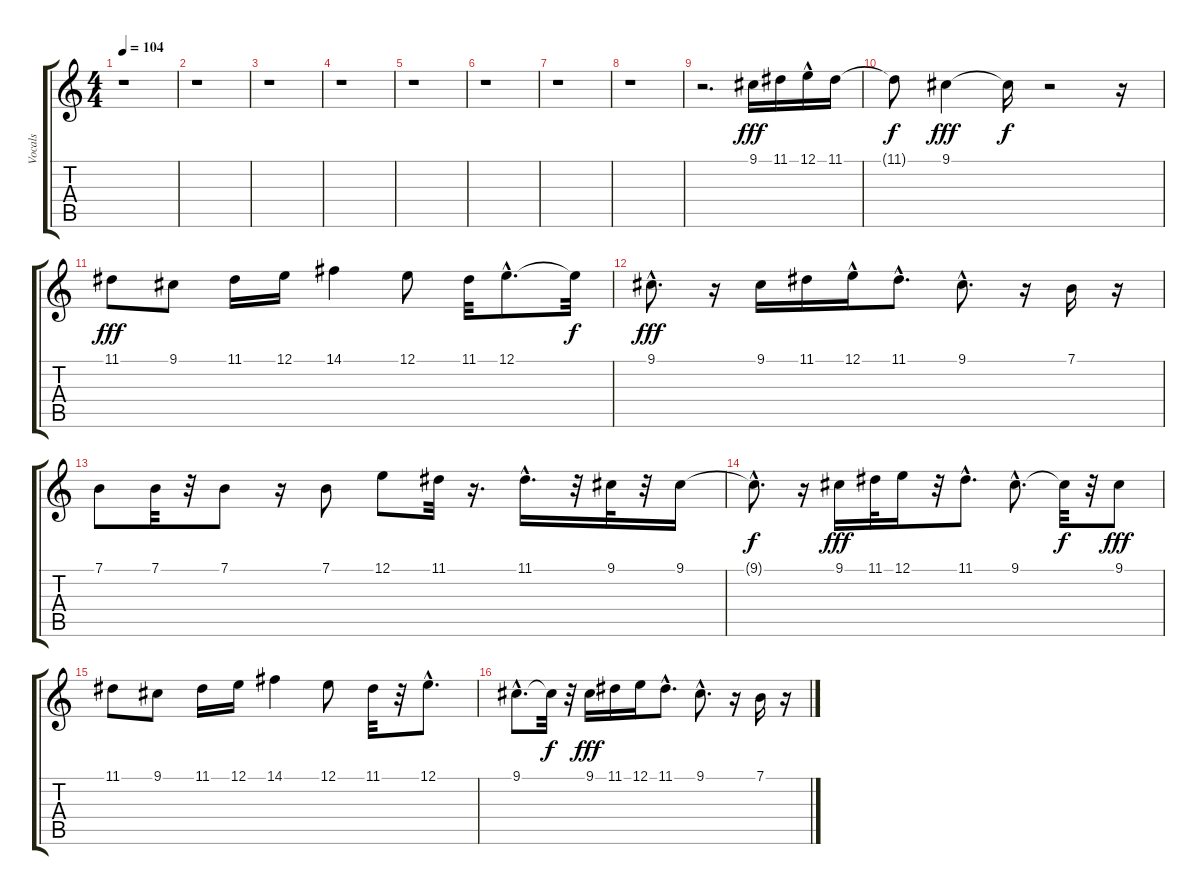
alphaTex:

\track ("Vocals" "Vocals") {instrument honkytonkpiano}
\staff {score tabs}
\tuning (E4 B3 G3 D3 A2 E2) {hide}
\ts (4 4)
\tempo 104
\clef g2
\ks c
r.1{dy f} |
r.1 |
r.1 |
r.1 |
r.1 |
r.1 |
r.1 |
r.1 |
r.2{d} 9.1.16{dy fff} 11.1.16 12.1{hac}.16 11.1.16 |
11.1{t}.8{dy f} 9.1.4{dy fff} 9.1{t}.16{dy f} r.2 r.16 |
11.1.8{dy fff} 9.1.8 11.1.16 12.1.16 14.1.4 12.1.8 11.1.32 12.1{hac}.8{d} 12.1{t}.32{dy f} |
9.1{hac}.8{d dy fff} r.16 9.1.16 11.1.16 12.1{hac}.16 11.1{hac}.8{d} 9.1{hac}.8{d} r.16 7.1.16 r.16 |
7.1.8 7.1.32 r.32 7.1.8 r.16 7.1.8 12.1.8 11.1.32 r.16{d} 11.1{hac}.16{d} r.32 9.1.32 r.32 9.1.16 |
9.1{hac t}.8{d dy f} r.16 9.1.16{dy fff} 11.1.32 12.1.16 r.32 11.1{hac}.8{d} 9.1{hac}.8{d} 9.1{t}.32{dy f} r.32 9.1.8{dy fff} |
11.1.8 9.1.8 11.1.16 12.1.16 14.1.4 12.1.8 11.1.32 r.32 12.1{hac}.8{d} |
9.1{hac}.8{d} 9.1{t}.32{dy f} r.32 9.1.16{dy fff} 11.1.16 12.1.16 11.1{hac}.8{d} 9.1{hac}.8{d} r.16 7.1.16 r.16
